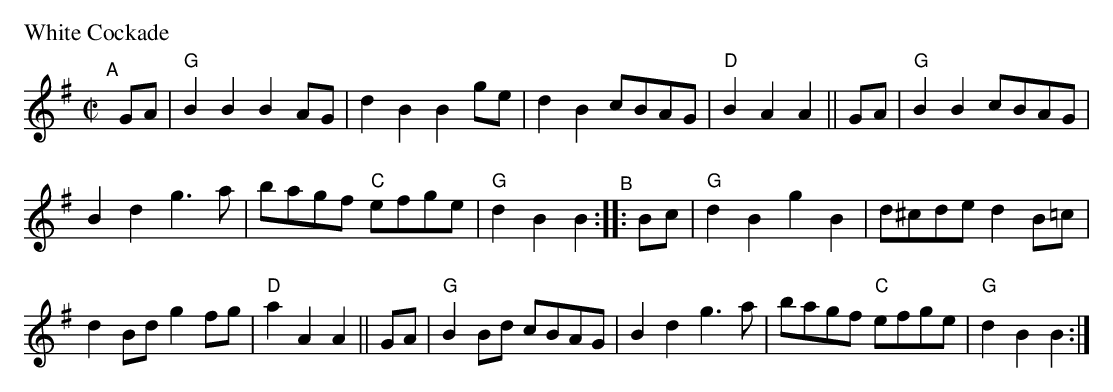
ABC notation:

X:1
P: White Cockade
M: C|
L: 1/8
K: G
"^A"[|] GA | "G"B2B2 B2AG | d2B2 B2ge | d2B2 cBAG | "D"B2A2 A2 || GA | "G"B2B2 cBAG |
B2d2 g3a | bagf "C"efge | "G"d2B2 B2 "^B":: Bc | "G"d2B2 g2B2 | d^cde d2B=c |
d2Bd g2fg | "D"a2A2 A2 || GA | "G"B2Bd cBAG | B2d2 g3a | bagf "C"efge | "G"d2B2 B2 :|
